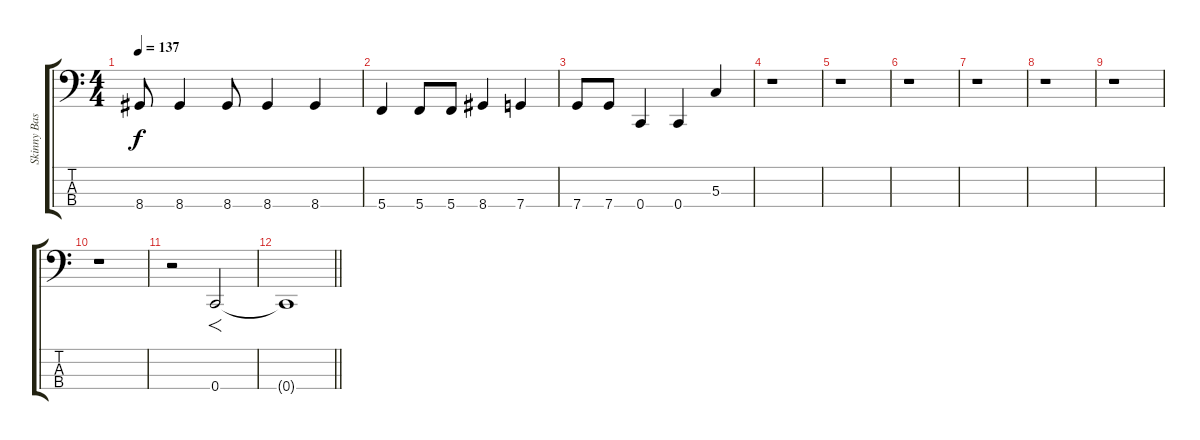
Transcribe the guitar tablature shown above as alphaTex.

\track ("Skinny Bass" "Skinny Bas") {instrument electricbassfinger}
\staff {score tabs}
\tuning (F2 C2 G1 C1) {hide}
\ts (4 4)
\tempo 137
\clef f4
\ks c
8.4{t}.8{dy f} 8.4.4 8.4.8 8.4.4 8.4.4 |
5.4.4 5.4.8 5.4.8 8.4.4 7.4.4 |
7.4.8 7.4.8 0.4.4 0.4.4 5.3.4 |
r.1 |
r.1 |
r.1 |
r.1 |
r.1 |
r.1 |
r.1 |
r.2 0.4.2{f} |
\barLineRight lightlight
0.4{t}.1
